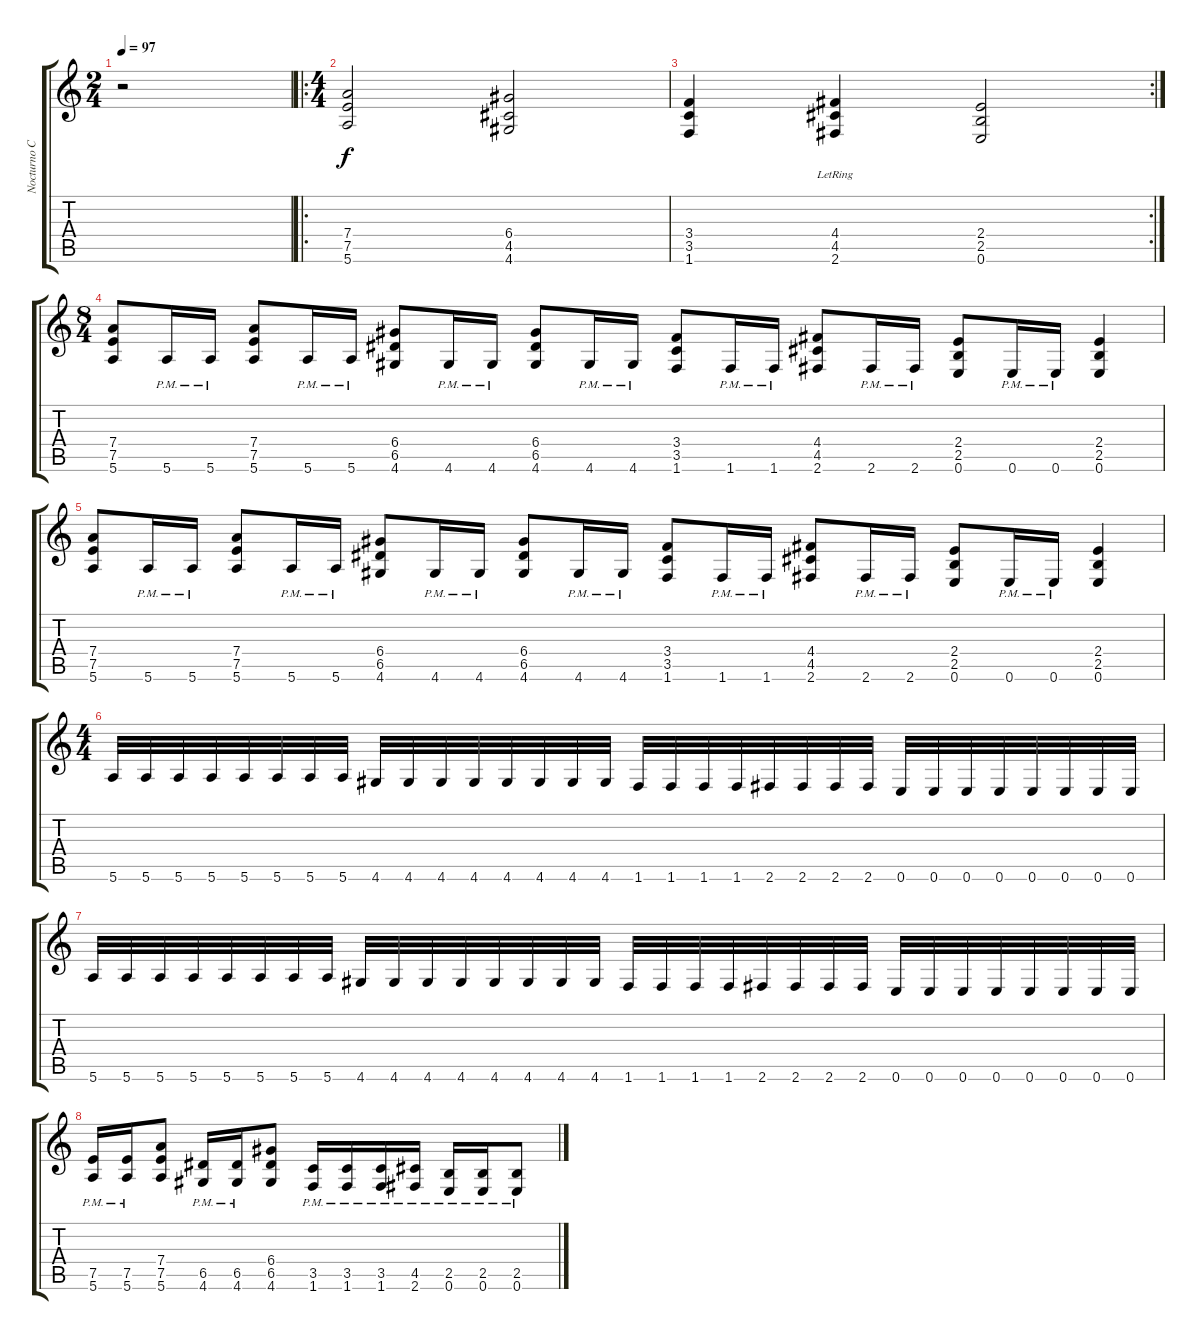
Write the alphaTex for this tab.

\track ("Nocturno Culto" "Nocturno C") {instrument distortionguitar}
\staff {score tabs}
\tuning (E4 B3 G3 D3 A2 E2) {hide}
\ts (2 4)
\tempo 97
\clef g2
\ks c
r.2{dy f instrument distortionguitar} |
\ro
\ts (4 4)
(7.4 7.5 5.6).2 (6.4 4.5 4.6).2 |
\rc 2
(3.4 3.5 1.6).4 (4.4{lr} 4.5 2.6).4 (2.4 2.5 0.6).2 |
\ts (8 4)
(7.4 7.5 5.6).8 5.6{pm}.16 5.6{pm}.16 (7.4 7.5 5.6).8 5.6{pm}.16 5.6{pm}.16 (6.4 6.5 4.6).8 4.6{pm}.16 4.6{pm}.16 (6.4 6.5 4.6).8 4.6{pm}.16 4.6{pm}.16 (3.4 3.5 1.6).8 1.6{pm}.16 1.6{pm}.16 (4.4 4.5 2.6).8 2.6{pm}.16 2.6{pm}.16 (2.4 2.5 0.6).8 0.6{pm}.16 0.6{pm}.16 (2.4 2.5 0.6).4 |
(7.4 7.5 5.6).8 5.6{pm}.16 5.6{pm}.16 (7.4 7.5 5.6).8 5.6{pm}.16 5.6{pm}.16 (6.4 6.5 4.6).8 4.6{pm}.16 4.6{pm}.16 (6.4 6.5 4.6).8 4.6{pm}.16 4.6{pm}.16 (3.4 3.5 1.6).8 1.6{pm}.16 1.6{pm}.16 (4.4 4.5 2.6).8 2.6{pm}.16 2.6{pm}.16 (2.4 2.5 0.6).8 0.6{pm}.16 0.6{pm}.16 (2.4 2.5 0.6).4 |
\ts (4 4)
5.6.32 5.6.32 5.6.32 5.6.32 5.6.32 5.6.32 5.6.32 5.6.32 4.6.32 4.6.32 4.6.32 4.6.32 4.6.32 4.6.32 4.6.32 4.6.32 1.6.32 1.6.32 1.6.32 1.6.32 2.6.32 2.6.32 2.6.32 2.6.32 0.6.32 0.6.32 0.6.32 0.6.32 0.6.32 0.6.32 0.6.32 0.6.32 |
5.6.32 5.6.32 5.6.32 5.6.32 5.6.32 5.6.32 5.6.32 5.6.32 4.6.32 4.6.32 4.6.32 4.6.32 4.6.32 4.6.32 4.6.32 4.6.32 1.6.32 1.6.32 1.6.32 1.6.32 2.6.32 2.6.32 2.6.32 2.6.32 0.6.32 0.6.32 0.6.32 0.6.32 0.6.32 0.6.32 0.6.32 0.6.32 |
(7.5 5.6{pm}).16 (7.5 5.6{pm}).16 (7.4 7.5 5.6).8 (6.5 4.6{pm}).16 (6.5 4.6{pm}).16 (6.4 6.5 4.6).8 (3.5 1.6{pm}).16 (3.5 1.6{pm}).16 (3.5 1.6{pm}).16 (4.5 2.6{pm}).16 (2.5 0.6{pm}).16 (2.5 0.6{pm}).16 (2.5 0.6{pm}).8
